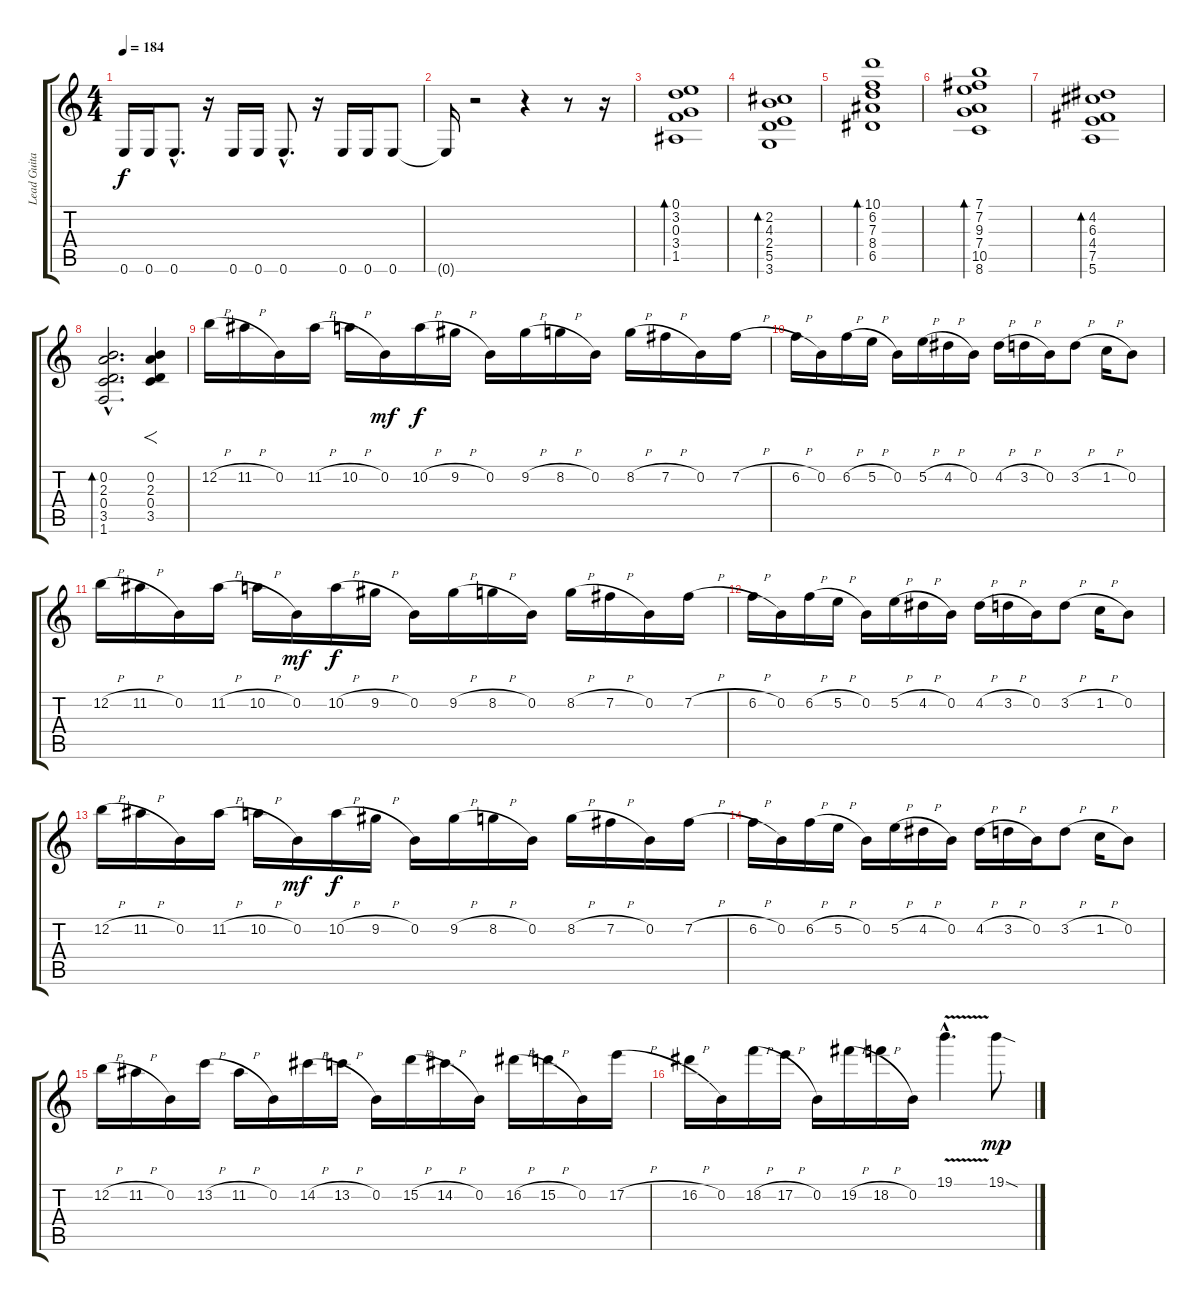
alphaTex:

\track ("Lead Guitar" "Lead Guita") {instrument distortionguitar}
\staff {score tabs}
\tuning (E4 B3 G3 D3 A2 E2) {hide}
\ts (4 4)
\tempo 184
\clef g2
\ks c
0.6.16{dy f} 0.6.16 0.6{hac}.8{d} r.16 0.6.16 0.6.16 0.6{hac}.8{d} r.16 0.6.16 0.6.16 0.6.8 |
0.6{t}.16 r.2 r.4 r.8 r.16 |
(0.1 3.2 0.3 3.4 1.5).1{bd 60 volume 11 instrument electricguitarjazz} |
(2.2 4.3 2.4 5.5 3.6).1{bd 60 volume 11 instrument electricguitarjazz} |
(10.1 6.2 7.3 8.4 6.5).1{bd 60 volume 11 instrument electricguitarjazz} |
(7.1 7.2 9.3 7.4 10.5 8.6).1{bd 60 volume 11 instrument electricguitarjazz} |
(4.2 6.3 4.4 7.5 5.6).1{bd 60 volume 11 instrument electricguitarjazz} |
(0.2{hac} 2.3{hac} 0.4{hac} 3.5{hac} 1.6{hac}).2{d bd 60 volume 11 instrument electricguitarjazz} (0.2 2.3 0.4 3.5).4{f instrument distortionguitar} |
12.2{h}.16 11.2{h}.16 0.2.16 11.2{h}.16 10.2{h}.16 0.2.16{dy mf} 10.2{h}.16{dy f} 9.2{h}.16 0.2.16 9.2{h}.16 8.2{h}.16 0.2.16 8.2{h}.16 7.2{h}.16 0.2.16 7.2{h}.16 |
6.2{h}.16 0.2.16 6.2{h}.16 5.2{h}.16 0.2.16 5.2{h}.16 4.2{h}.16 0.2.16 4.2{h}.16 3.2{h}.16 0.2.16 3.2{h}.8 1.2{h}.16 0.2.8 |
12.2{h}.16 11.2{h}.16 0.2.16 11.2{h}.16 10.2{h}.16 0.2.16{dy mf} 10.2{h}.16{dy f} 9.2{h}.16 0.2.16 9.2{h}.16 8.2{h}.16 0.2.16 8.2{h}.16 7.2{h}.16 0.2.16 7.2{h}.16 |
6.2{h}.16 0.2.16 6.2{h}.16 5.2{h}.16 0.2.16 5.2{h}.16 4.2{h}.16 0.2.16 4.2{h}.16 3.2{h}.16 0.2.16 3.2{h}.8 1.2{h}.16 0.2.8 |
12.2{h}.16 11.2{h}.16 0.2.16 11.2{h}.16 10.2{h}.16 0.2.16{dy mf} 10.2{h}.16{dy f} 9.2{h}.16 0.2.16 9.2{h}.16 8.2{h}.16 0.2.16 8.2{h}.16 7.2{h}.16 0.2.16 7.2{h}.16 |
6.2{h}.16 0.2.16 6.2{h}.16 5.2{h}.16 0.2.16 5.2{h}.16 4.2{h}.16 0.2.16 4.2{h}.16 3.2{h}.16 0.2.16 3.2{h}.8 1.2{h}.16 0.2.8 |
12.2{h}.16 11.2{h}.16 0.2.16 13.2{h}.16 11.2{h}.16 0.2.16 14.2{h}.16 13.2{h}.16 0.2.16 15.2{h}.16 14.2{h}.16 0.2.16 16.2{h}.16 15.2{h}.16 0.2.16 17.2{h}.16 |
16.2{h}.16 0.2.16 18.2{h}.16 17.2{h}.16 0.2.16 19.2{h}.16 18.2{h}.16 0.2.16 19.1{v hac}.4{d} 19.1{sod}.8{dy mp}
